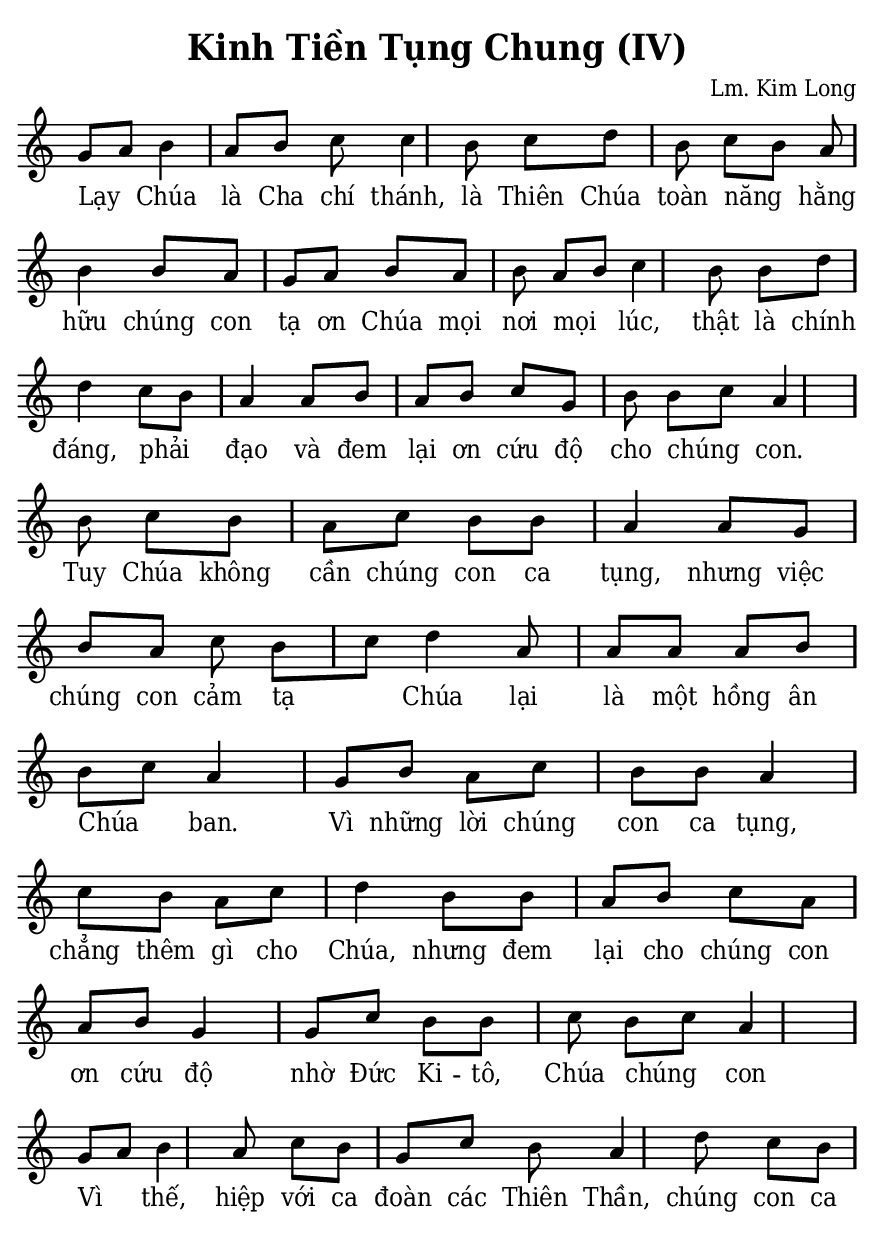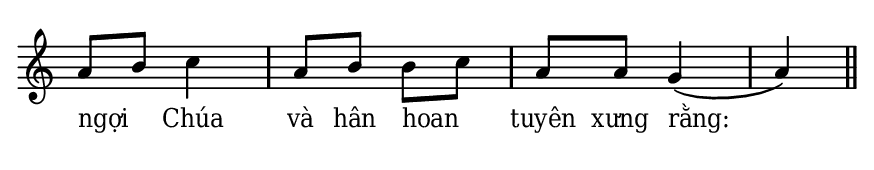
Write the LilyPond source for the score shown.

% Cài đặt chung\
\version "2.22.1"
\include "english.ly"
\include "gregorian.ly"

\header {
  title = "Kinh Tiền Tụng Chung (IV)"
  composer = "Lm. Kim Long"
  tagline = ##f
}

% Nhạc phiên khúc
nhacPhienKhucSop = \relative c'' {
  g8 \hide ([a]) b4 a8 b c c4 b8 c d b c \hide ([b]) a b4
  b8 a g a b a b a \hide ([b]) c4 b8 b d d4 c8 \hide ([b])
  a4 a8 b a b c g b b \hide ([c]) a4 \bar "|" b8 c b a
  c b b a4 a8 g b a c b \hide ([c]) d4 a8 a a
  a b b \hide ([c]) a4 g8 b a c b b a4 c8 b
  a c d4 b8 b a b c a a b g4 g8
  c b b c b \hide ([c]) a4 \bar "|" g8 \hide ([a]) b4 a8 c b g c b
  a4 d8 c b a \hide ([b]) c4 a8 b b \hide ([c]) a a g4 (a) \bar "||"
}

% Lời phiên khúc
loiPhienKhucSop = \lyrics {
  Lạy Chúa là Cha chí thánh, là Thiên Chúa toàn năng hằng hữu
  chúng con tạ ơn Chúa mọi nơi mọi lúc, thật là chính đáng,
  phải đạo và đem lại ơn cứu độ cho chúng con.
  Tuy Chúa không cần chúng con ca tụng,
  nhưng việc chúng con cảm tạ Chúa lại là một hồng ân Chúa ban.
  Vì những lời chúng con ca tụng, chẳng thêm gì cho Chúa,
  nhưng đem lại cho chúng con ơn cứu độ nhờ Đức Ki -- tô, Chúa chúng con
  Vì thế, hiệp với ca đoàn các Thiên Thần, chúng con ca ngợi Chúa
  và hân hoan tuyên xưng rằng:
}

% Dàn trang
\paper {
  #(set-paper-size "a5")
  top-margin = 3\mm
  bottom-margin = 3\mm
  left-margin = 3\mm
  right-margin = 3\mm
  #(define fonts
	 (make-pango-font-tree "Deja Vu Serif Condensed"
	 		       "Deja Vu Serif Condensed"
			       "Deja Vu Serif Condensed"
			       (/ 20 20)))
  print-page-number = ##f
}

TongNhip = {
  \key c \major \time 2/4
  \set Timing.beamExceptions = #'()
  \set Timing.baseMoment = #(ly:make-moment 1/4)
}

\score {
  \new ChoirStaff <<
    \new Staff \with {
      \remove "Time_signature_engraver"
    }
    <<
      \new Voice = "beSop" {
        \clef treble \TongNhip \nhacPhienKhucSop
      }
      \new Lyrics \lyricsto beSop \loiPhienKhucSop
    >>
  >>
  \layout {
    \override Staff.TimeSignature.transparent = ##t
    \override Lyrics.LyricSpace.minimum-distance = #1.5
    \override Score.BarNumber.break-visibility = ##(#f #f #f)
    \override Score.SpacingSpanner.uniform-stretching = ##t
    \override Score.SpacingSpanner.packed-spacing = ##f
    \set Score.defaultBarType = ""
    \set Score.barAlways = ##t
    ragged-last = ##f
  } 
}
